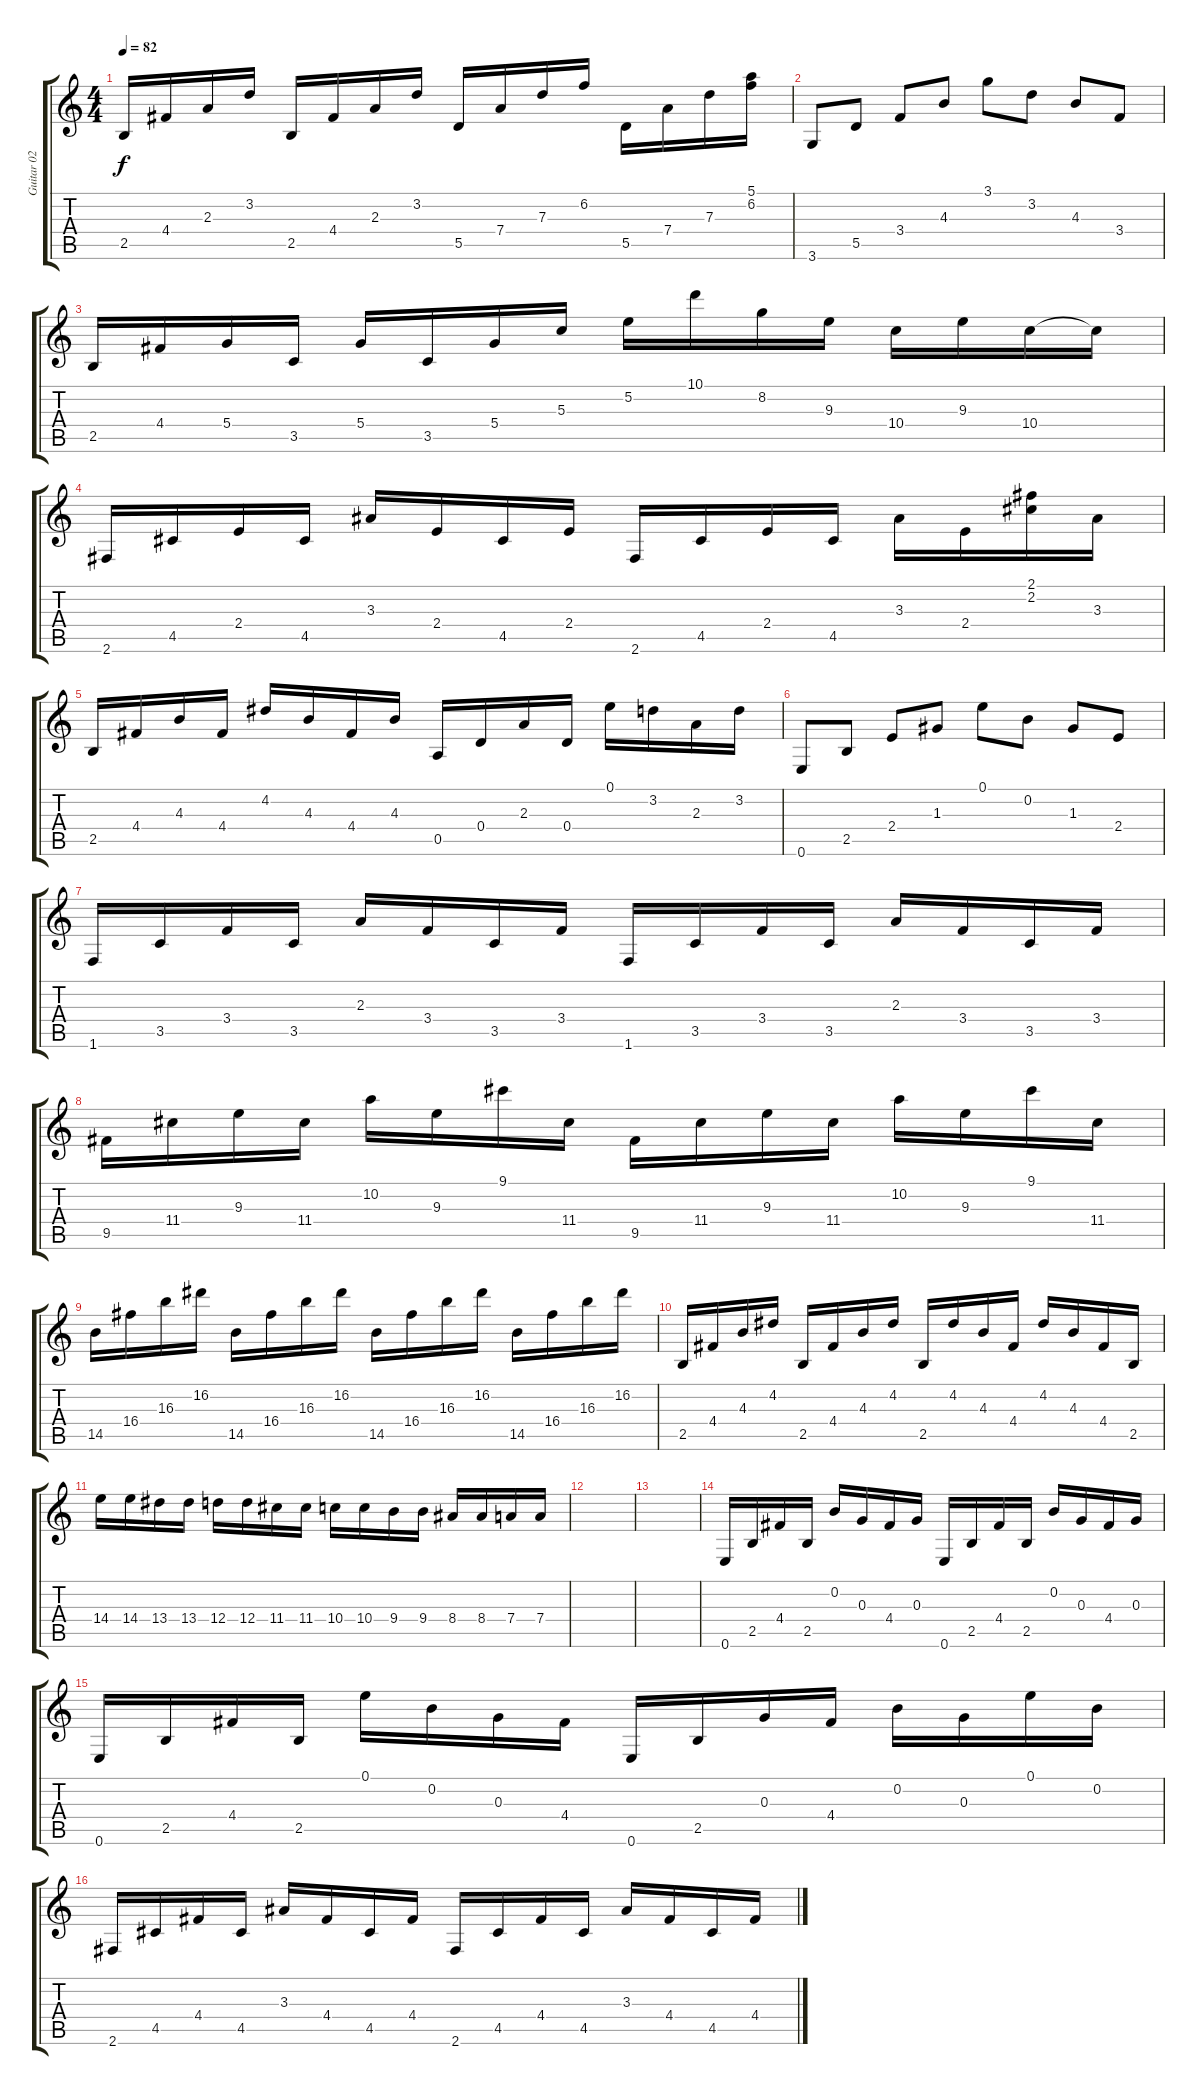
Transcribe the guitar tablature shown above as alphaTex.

\track ("Guitar 02" "Guitar 02") {instrument acousticguitarnylon}
\staff {score tabs}
\tuning (E4 B3 G3 D3 A2 E2) {hide}
\ts (4 4)
\tempo 82
\clef g2
\ks c
2.5.16{dy f} 4.4.16 2.3.16 3.2.16 2.5.16 4.4.16 2.3.16 3.2.16 5.5.16 7.4.16 7.3.16 6.2.16 5.5.16 7.4.16 7.3.16 (5.1 6.2).16 |
3.6.8 5.5.8 3.4.8 4.3.8 3.1.8 3.2.8 4.3.8 3.4.8 |
2.5.16 4.4.16 5.4.16 3.5.16 5.4.16 3.5.16 5.4.16 5.3.16 5.2.16 10.1.16 8.2.16 9.3.16 10.4.16 9.3.16 10.4.16 10.4{t}.16 |
2.6.16 4.5.16 2.4.16 4.5.16 3.3.16 2.4.16 4.5.16 2.4.16 2.6.16 4.5.16 2.4.16 4.5.16 3.3.16 2.4.16 (2.1 2.2).16 3.3.16 |
2.5.16 4.4.16 4.3.16 4.4.16 4.2.16 4.3.16 4.4.16 4.3.16 0.5.16 0.4.16 2.3.16 0.4.16 0.1.16 3.2.16 2.3.16 3.2.16 |
0.6.8 2.5.8 2.4.8 1.3.8 0.1.8 0.2.8 1.3.8 2.4.8 |
1.6.16 3.5.16 3.4.16 3.5.16 2.3.16 3.4.16 3.5.16 3.4.16 1.6.16 3.5.16 3.4.16 3.5.16 2.3.16 3.4.16 3.5.16 3.4.16 |
9.5.16 11.4.16 9.3.16 11.4.16 10.2.16 9.3.16 9.1.16 11.4.16 9.5.16 11.4.16 9.3.16 11.4.16 10.2.16 9.3.16 9.1.16 11.4.16 |
14.5.16 16.4.16 16.3.16 16.2.16 14.5.16 16.4.16 16.3.16 16.2.16 14.5.16 16.4.16 16.3.16 16.2.16 14.5.16 16.4.16 16.3.16 16.2.16 |
2.5.16 4.4.16 4.3.16 4.2.16 2.5.16 4.4.16 4.3.16 4.2.16 2.5.16 4.2.16 4.3.16 4.4.16 4.2.16 4.3.16 4.4.16 2.5.16 |
14.4.16 14.4.16 13.4.16 13.4.16 12.4.16 12.4.16 11.4.16 11.4.16 10.4.16 10.4.16 9.4.16 9.4.16 8.4.16 8.4.16 7.4.16 7.4.16 |
|
|
0.6.16 2.5.16 4.4.16 2.5.16 0.2.16 0.3.16 4.4.16 0.3.16 0.6.16 2.5.16 4.4.16 2.5.16 0.2.16 0.3.16 4.4.16 0.3.16 |
0.6.16 2.5.16 4.4.16 2.5.16 0.1.16 0.2.16 0.3.16 4.4.16 0.6.16 2.5.16 0.3.16 4.4.16 0.2.16 0.3.16 0.1.16 0.2.16 |
2.6.16 4.5.16 4.4.16 4.5.16 3.3.16 4.4.16 4.5.16 4.4.16 2.6.16 4.5.16 4.4.16 4.5.16 3.3.16 4.4.16 4.5.16 4.4.16
